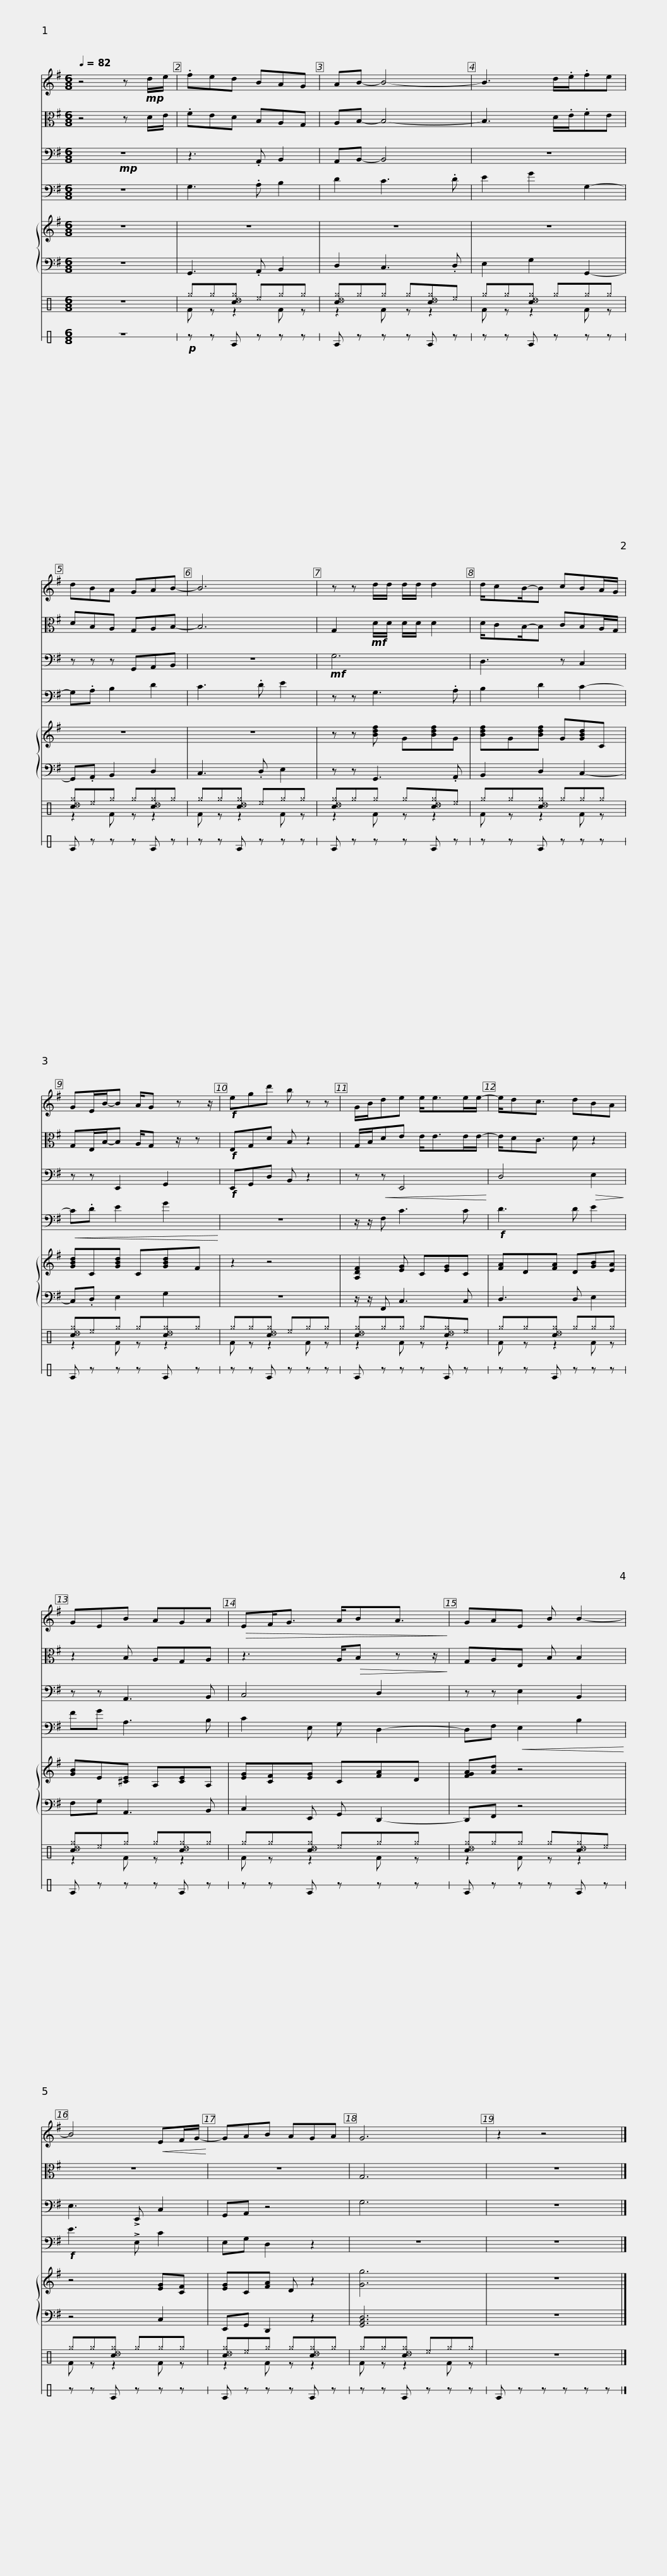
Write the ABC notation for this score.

X:1
%%score 1 2 3 4 { 5 | 6 } ( 7 8 ) 9
L:1/8
Q:1/4=82
M:6/8
I:linebreak $
K:G
V:1 treble
V:2 alto
V:3 bass
V:4 bass transpose=-12
V:5 treble
V:6 bass
V:7 perc
K:none
V:8 perc
K:none
V:9 perc stafflines=1
K:none
V:1
 z4 z!mp! d/e/ | .fed BAG | AB- B4- | B3 d/.e/.fe | dBA GAB- |$ %5
 B6 | z z d/d/ d/d/ d2 | d/cB/-B cBA/G/ | GE/B/-B A/G z z/ |$!f! egd' b z z | %10
 G/B/de e<ee/e/- | e/dc3/2 dBA | GEB AGA |$!>(! EF<G A/BA3/2!>)! | GAE B B2- | %15
 B4!<(! EF/G/-!<)! | GAB AGA | G6 |$ z2 z4 |] %19
V:2
 z4 z D/E/ | .FED B,A,G, | A,B,- B,4- | B,3 D/.E/.FE | DB,A, G,A,B,- |$ %5
 B,6 | G,2!mf! D/D/ D/D/ D2 | D/CB,/-B, CB,A,/G,/ | G,E,/B,/-B, A,/G, z/ z |$!f! E,G,D B, z2 | %10
 G,/B,/DE E<EE/E/- | E/DC3/2 D z2 | z2 B, A,G,A, |$ z3 A,/!>(!B, z z/!>)! | G,A,E, B, B,2 | %15
 z6 | z6 | G,6 |$ z6 |] %19
V:3
!mp! z6 | z3 .A,, B,,2 | A,,B,,- B,,4 | z6 | z z z G,,A,,B,, |$ %5
 z6 |!mf! G,6 | D,3 z C,2 | z z E,,2 G,,2 |$!f! E,,G,,D, B,, z2 | %10
 z!<(! z E,,4!<)! | D,4!>(! E,2!>)! | z z A,,3 B,, |$ C,4 D,2 | z z E,2 B,,2 | %15
 E,3 !>!E,, C,2 | G,,A,, z4 | G,6 |$ z6 |] %19
V:4
 z6 | G,3 .A, B,2 | D2 C3 .D | E2 G2 G,2- | G,.A, B,2 D2 |$ %5
 C3 .D E2 | z z G,3 .A, | B,2 D2 C2- |!<(! C.D E2 G2!<)! |$ z6 | %10
 z/ z/ F, C3 C |!f! D3 D E2 | FG A,3 B, |$ C2 E, G, D,2- | D,F,!<(! E,2 B,2!<)! | %15
!f! E3 !>!E, C2 | E,G, D,2 z2 | z6 |$ z6 |] %19
V:5
 z6 | z6 | z6 | z6 | z6 |$ %5
 z6 | z z [Bdf] G[Bdf]G | [Bdf]G[Bdf] G[GBd]C | [GBd]C[GBd] C[GBd]F |$ z2 z4 | %10
 [A,DF]2 [EG] C[EG]C | [FA]D[FA] D[GB][EA] | [GB]E[^CE] A,[CE]A, |$ [EG][CF][EG] C[FA]D | [FGA][Ad] z4 | %15
 z4 [EG][CF] | [EG]C[FA] D z2 | [Gg]6 |$ z6 |] %19
V:6
 z6 | G,,3 .A,, B,,2 | D,2 C,3 .D, | E,2 G,2 G,,2- | G,,.A,, B,,2 D,2 |$ %5
 C,3 .D, E,2 | z z G,,3 .A,, | B,,2 D,2 C,2- | C,.D, E,2 G,2 |$ z6 | %10
 z/ z/ F,, C,3 C, | D,3 D, E,2 | F,G, A,,3 B,, |$ C,2 E,, G,, D,,2- | D,,F,, z4 | %15
 z4 C,2 | E,,G,, D,,2 z2 | [G,,B,,D,]6 |$ z6 |] %19
V:7
[K:C] z6 | ^g^g[c_d^g] ^e^g^g | [c_d^g]^g^g ^g[c_d^g]^e | ^g^g[c_d^g] ^g^g^g | [c_d^g]^e^g ^g[c_d^g]^g |$ %5
 ^g^g[c_d^g] ^e^g^g | [c_d^g]^g^g ^g[c_d^g]^e | ^g^g[c_d^g] ^g^g^g | [c_d^g]^e^g ^g[c_d^g]^g |$ ^g^g[c_d^g] ^e^g^g | %10
 [c_d^g]^g^g ^g[c_d^g]^e | ^g^g[c_d^g] ^g^g^g | [c_d^g]^e^g ^g[c_d^g]^g |$ ^g^g[c_d^g] ^e^g^g | [c_d^g]^g^g ^g[c_d^g]^e | %15
 ^g^g[c_d^g] ^g^g^g | [c_d^g]^e^g ^g[c_d^g]^g | ^g^g[c_d^g] ^e^g^g |$ z6 |] %19
V:8
[K:C] x6 | F z z2 F z | z2 F z z2 | F z z2 F z | z2 F z z2 |$ %5
 F z z2 F z | z2 F z z2 | F z z2 F z | z2 F z z2 |$ F z z2 F z | %10
 z2 F z z2 | F z z2 F z | z2 F z z2 |$ F z z2 F z | z2 F z z2 | %15
 F z z2 F z | z2 F z z2 | F z z2 F z |$ x6 |] %19
V:9
[K:C] z6 |!p! z z E z z z | E z z z E z | z z E z z z | E z z z E z |$ %5
 z z E z z z | E z z z E z | z z E z z z | E z z z E z |$ z z E z z z | %10
 E z z z E z | z z E z z z | E z z z E z |$ z z E z z z | E z z z E z | %15
 z z E z z z | E z z z E z | z z E z z z |$ E z z z z z |] %19
